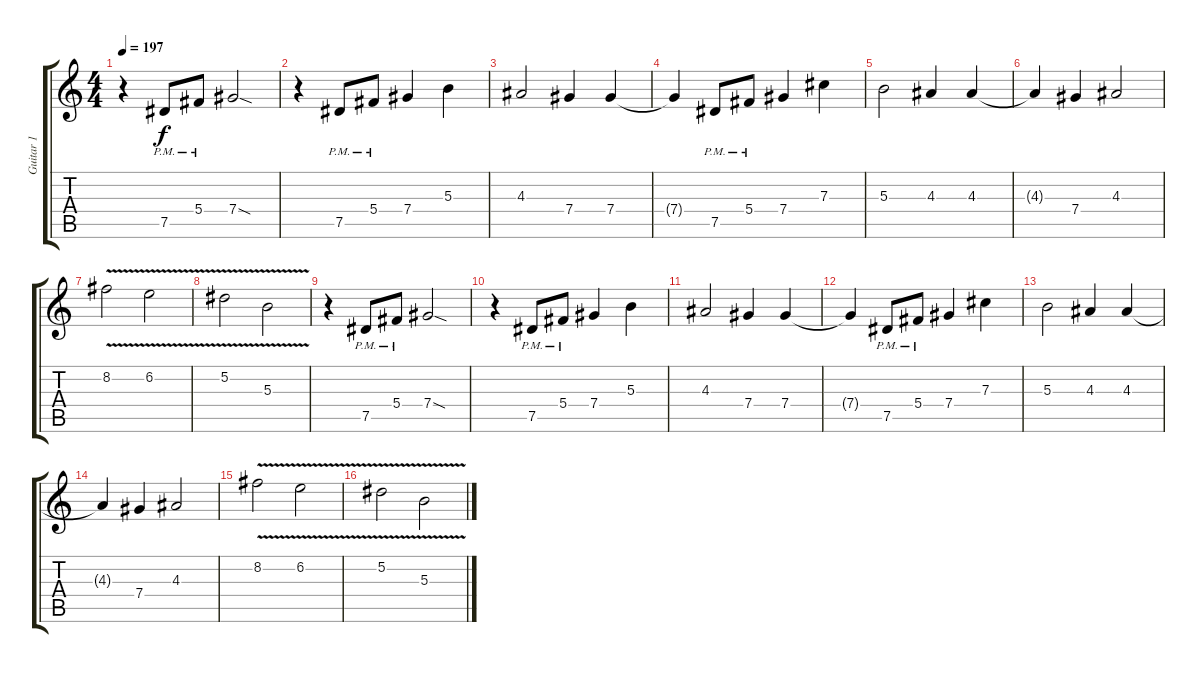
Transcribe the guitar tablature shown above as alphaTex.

\track ("Guitar 1" "Guitar 1") {instrument acousticguitarsteel}
\staff {score tabs}
\tuning (Eb4 Bb3 Gb3 Db3 Ab2 Eb2) {hide}
\ts (4 4)
\tempo 197
\clef g2
\ks c
r.4{dy f} 7.5{pm}.8 5.4{pm}.8 7.4{sod}.2 |
r.4 7.5{pm}.8 5.4{pm}.8 7.4.4 5.3.4 |
4.3.2 7.4.4 7.4.4 |
7.4{t}.4 7.5{pm}.8 5.4{pm}.8 7.4.4 7.3.4 |
5.3.2 4.3.4 4.3.4 |
4.3{t}.4 7.4.4 4.3.2 |
8.2{v}.2 6.2{v}.2 |
5.2{v}.2 5.3{v}.2 |
r.4 7.5{pm}.8 5.4{pm}.8 7.4{sod}.2 |
r.4 7.5{pm}.8 5.4{pm}.8 7.4.4 5.3.4 |
4.3.2 7.4.4 7.4.4 |
7.4{t}.4 7.5{pm}.8 5.4{pm}.8 7.4.4 7.3.4 |
5.3.2 4.3.4 4.3.4 |
4.3{t}.4 7.4.4 4.3.2 |
8.2{v}.2 6.2{v}.2 |
5.2{v}.2 5.3{v}.2
